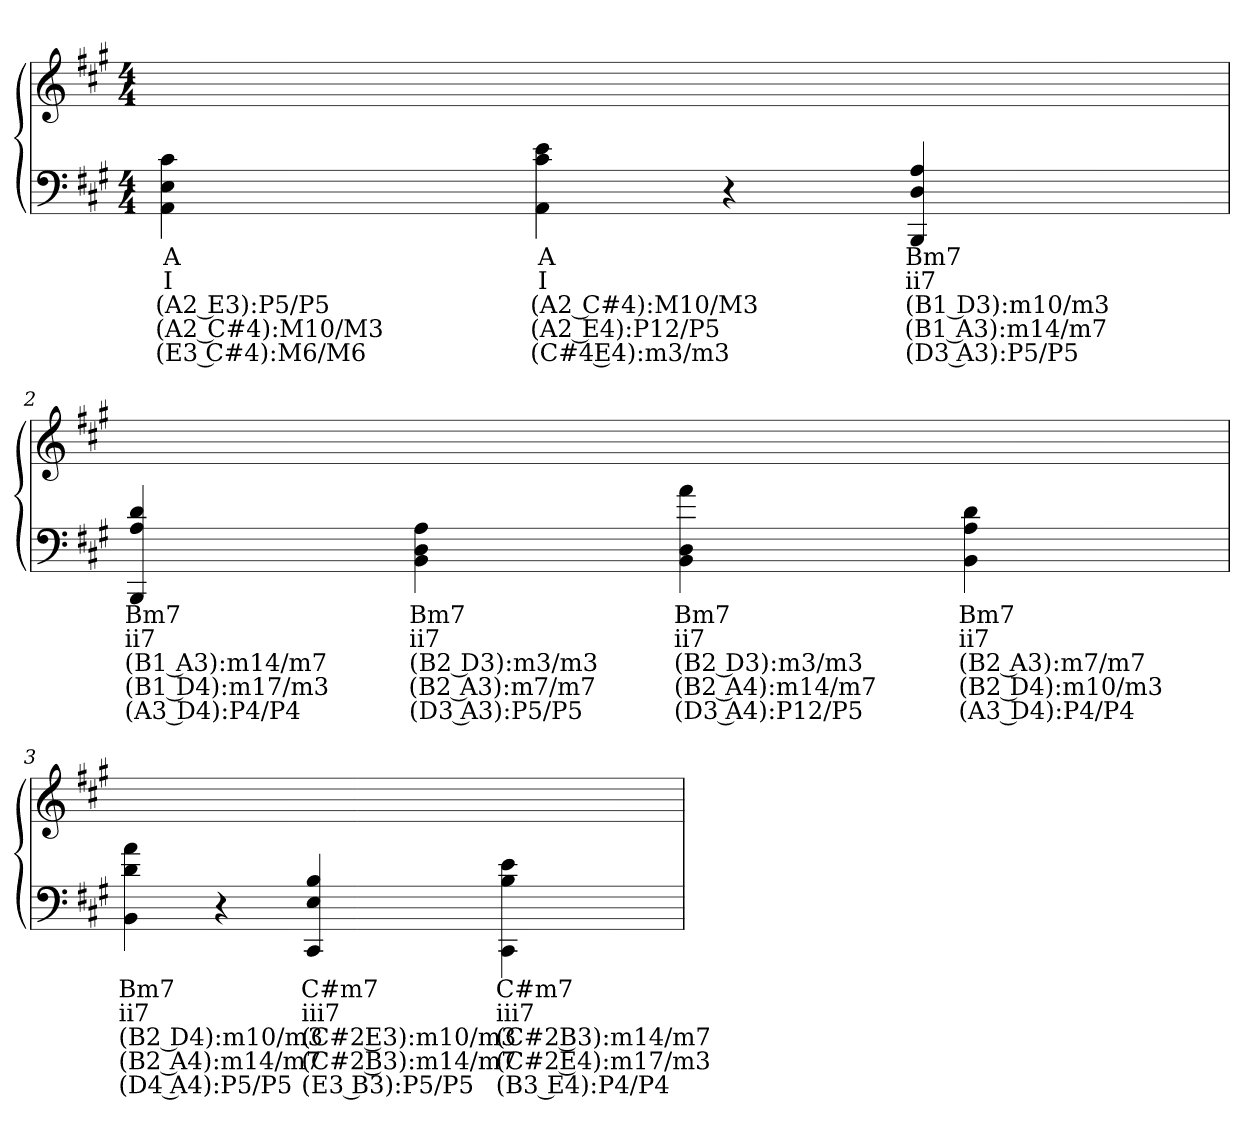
**kern	**text	**text	**text	**text	**text	**kern
*part2	*part2	*part2	*part2	*part2	*part2	*part1
*staff2	*staff2	*staff2	*staff2	*staff2	*staff2	*staff1
*clefF4	*	*	*	*	*	*clefG2
*k[f#c#g#]	*	*	*	*	*	*k[f#c#g#]
*A:	*	*	*	*	*	*A:
*M4/4	*	*	*	*	*	*M4/4
*MM60	*	*	*	*	*	*MM60
=1	=1	=1	=1	=1	=1	=1
4AA 4E 4c#	A	I	(A2 E3):P5/P5	(A2 C#4):M10/M3	(E3 C#4):M6/M6	1ryy
4AA 4c# 4e	A	I	(A2 C#4):M10/M3	(A2 E4):P12/P5	(C#4 E4):m3/m3	.
4r	.	.	.	.	.	.
4BBB 4D 4A	Bm7	ii7	(B1 D3):m10/m3	(B1 A3):m14/m7	(D3 A3):P5/P5	.
=2	=2	=2	=2	=2	=2	=2
4BBB 4A 4d	Bm7	ii7	(B1 A3):m14/m7	(B1 D4):m17/m3	(A3 D4):P4/P4	1ryy
4BB 4D 4A	Bm7	ii7	(B2 D3):m3/m3	(B2 A3):m7/m7	(D3 A3):P5/P5	.
4BB 4D 4a	Bm7	ii7	(B2 D3):m3/m3	(B2 A4):m14/m7	(D3 A4):P12/P5	.
4BB 4A 4d	Bm7	ii7	(B2 A3):m7/m7	(B2 D4):m10/m3	(A3 D4):P4/P4	.
=3	=3	=3	=3	=3	=3	=3
4BB 4d 4a	Bm7	ii7	(B2 D4):m10/m3	(B2 A4):m14/m7	(D4 A4):P5/P5	1ryy
4r	.	.	.	.	.	.
4CC# 4E 4B	C#m7	iii7	(C#2 E3):m10/m3	(C#2 B3):m14/m7	(E3 B3):P5/P5	.
4CC# 4B 4e	C#m7	iii7	(C#2 B3):m14/m7	(C#2 E4):m17/m3	(B3 E4):P4/P4	.
=	=	=	=	=	=	=
*-	*-	*-	*-	*-	*-	*-
